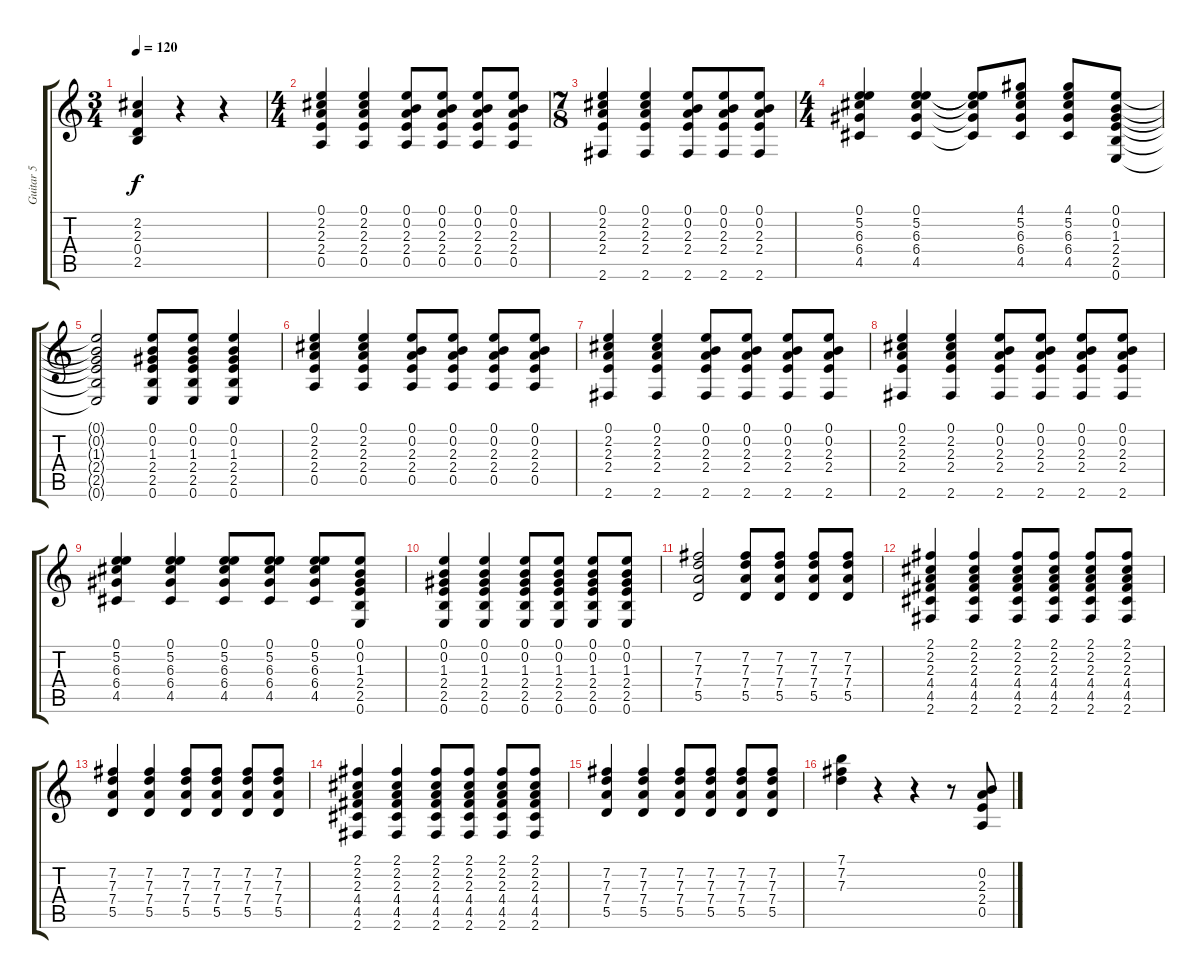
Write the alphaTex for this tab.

\track ("Guitar 5" "Guitar 5") {instrument overdrivenguitar}
\staff {score tabs}
\tuning (E4 B3 G3 D3 A2 E2) {hide}
\ts (3 4)
\tempo 120
\clef g2
\ks c
(2.2{t} 2.3{t} 0.4{t} 2.5{t}).4{dy f} r.4 r.4 |
\ts (4 4)
(0.1 2.2 2.3 2.4 0.5).4 (0.1 2.2 2.3 2.4 0.5).4 (0.1 0.2 2.3 2.4 0.5).8 (0.1 0.2 2.3 2.4 0.5).8 (0.1 0.2 2.3 2.4 0.5).8 (0.1 0.2 2.3 2.4 0.5).8 |
\ts (7 8)
(0.1 2.2 2.3 2.4 2.6).4 (0.1 2.2 2.3 2.4 2.6).4 (0.1 0.2 2.3 2.4 2.6).8 (0.1 0.2 2.3 2.4 2.6).8 (0.1 0.2 2.3 2.4 2.6).8 |
\ts (4 4)
(0.1 5.2 6.3 6.4 4.5).4 (0.1 5.2 6.3 6.4 4.5).4 (0.1{t} 5.2{t} 6.3{t} 6.4{t} 4.5{t}).8 (4.1 5.2 6.3 6.4 4.5).8 (4.1 5.2 6.3 6.4 4.5).8 (0.1 0.2 1.3 2.4 2.5 0.6).8 |
(0.1{t} 0.2{t} 1.3{t} 2.4{t} 2.5{t} 0.6{t}).2 (0.1 0.2 1.3 2.4 2.5 0.6).8 (0.1 0.2 1.3 2.4 2.5 0.6).8 (0.1 0.2 1.3 2.4 2.5 0.6).4 |
(0.1 2.2 2.3 2.4 0.5).4 (0.1 2.2 2.3 2.4 0.5).4 (0.1 0.2 2.3 2.4 0.5).8 (0.1 0.2 2.3 2.4 0.5).8 (0.1 0.2 2.3 2.4 0.5).8 (0.1 0.2 2.3 2.4 0.5).8 |
(0.1 2.2 2.3 2.4 2.6).4 (0.1 2.2 2.3 2.4 2.6).4 (0.1 0.2 2.3 2.4 2.6).8 (0.1 0.2 2.3 2.4 2.6).8 (0.1 0.2 2.3 2.4 2.6).8 (0.1 0.2 2.3 2.4 2.6).8 |
(0.1 2.2 2.3 2.4 2.6).4 (0.1 2.2 2.3 2.4 2.6).4 (0.1 0.2 2.3 2.4 2.6).8 (0.1 0.2 2.3 2.4 2.6).8 (0.1 0.2 2.3 2.4 2.6).8 (0.1 0.2 2.3 2.4 2.6).8 |
(0.1 5.2 6.3 6.4 4.5).4 (0.1 5.2 6.3 6.4 4.5).4 (0.1 5.2 6.3 6.4 4.5).8 (0.1 5.2 6.3 6.4 4.5).8 (0.1 5.2 6.3 6.4 4.5).8 (0.1 0.2 1.3 2.4 2.5 0.6).8 |
(0.1 0.2 1.3 2.4 2.5 0.6).4 (0.1 0.2 1.3 2.4 2.5 0.6).4 (0.1 0.2 1.3 2.4 2.5 0.6).8 (0.1 0.2 1.3 2.4 2.5 0.6).8 (0.1 0.2 1.3 2.4 2.5 0.6).8 (0.1 0.2 1.3 2.4 2.5 0.6).8 |
(7.2 7.3 7.4 5.5).2 (7.2 7.3 7.4 5.5).8 (7.2 7.3 7.4 5.5).8 (7.2 7.3 7.4 5.5).8 (7.2 7.3 7.4 5.5).8 |
(2.1 2.2 2.3 4.4 4.5 2.6).4 (2.1 2.2 2.3 4.4 4.5 2.6).4 (2.1 2.2 2.3 4.4 4.5 2.6).8 (2.1 2.2 2.3 4.4 4.5 2.6).8 (2.1 2.2 2.3 4.4 4.5 2.6).8 (2.1 2.2 2.3 4.4 4.5 2.6).8 |
(7.2 7.3 7.4 5.5).4 (7.2 7.3 7.4 5.5).4 (7.2 7.3 7.4 5.5).8 (7.2 7.3 7.4 5.5).8 (7.2 7.3 7.4 5.5).8 (7.2 7.3 7.4 5.5).8 |
(2.1 2.2 2.3 4.4 4.5 2.6).4 (2.1 2.2 2.3 4.4 4.5 2.6).4 (2.1 2.2 2.3 4.4 4.5 2.6).8 (2.1 2.2 2.3 4.4 4.5 2.6).8 (2.1 2.2 2.3 4.4 4.5 2.6).8 (2.1 2.2 2.3 4.4 4.5 2.6).8 |
(7.2 7.3 7.4 5.5).4 (7.2 7.3 7.4 5.5).4 (7.2 7.3 7.4 5.5).8 (7.2 7.3 7.4 5.5).8 (7.2 7.3 7.4 5.5).8 (7.2 7.3 7.4 5.5).8 |
(7.1 7.2 7.3).4 r.4 r.4 r.8 (0.2 2.3 2.4 0.5).8
